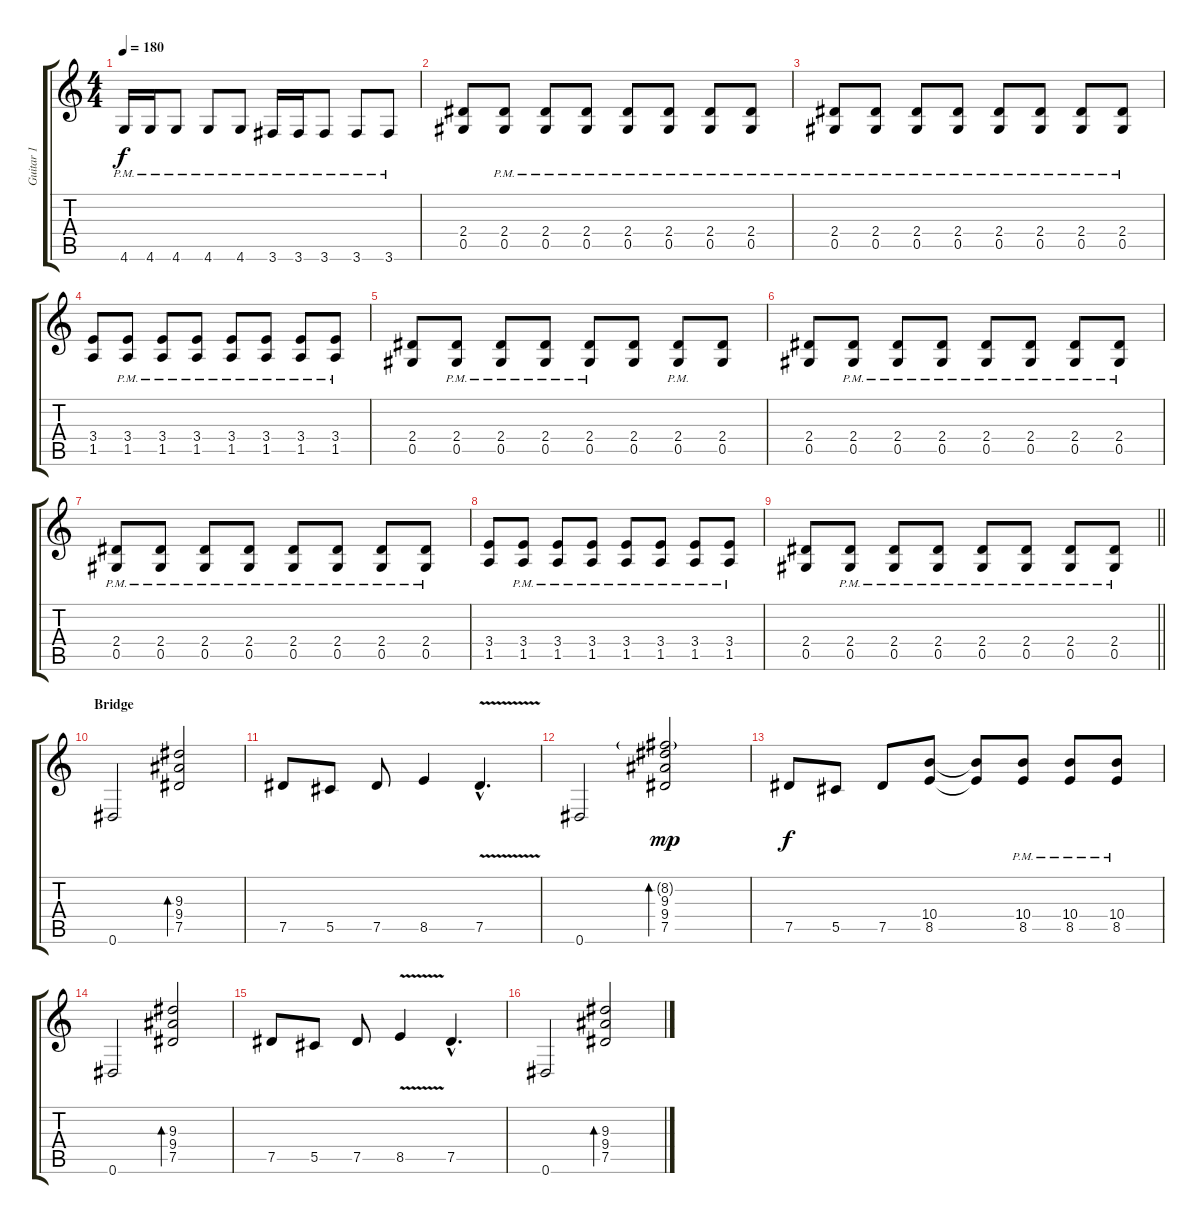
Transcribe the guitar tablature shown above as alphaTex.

\track ("Guitar 1" "Guitar 1") {instrument distortionguitar}
\staff {score tabs}
\tuning (Eb4 Bb3 Gb3 Db3 Ab2 Eb2) {hide}
\ts (4 4)
\tempo 180
\clef g2
\ks c
4.6{pm}.16{dy f} 4.6{pm}.16 4.6{pm}.8 4.6{pm}.8 4.6{pm}.8 3.6{pm}.16 3.6{pm}.16 3.6{pm}.8 3.6{pm}.8 3.6{pm}.8 |
(2.4 0.5).8 (2.4{pm} 0.5{pm}).8 (2.4{pm} 0.5{pm}).8 (2.4{pm} 0.5{pm}).8 (2.4{pm} 0.5{pm}).8 (2.4{pm} 0.5{pm}).8 (2.4{pm} 0.5{pm}).8 (2.4{pm} 0.5{pm}).8 |
(2.4{pm} 0.5{pm}).8 (2.4{pm} 0.5{pm}).8 (2.4{pm} 0.5{pm}).8 (2.4{pm} 0.5{pm}).8 (2.4{pm} 0.5{pm}).8 (2.4{pm} 0.5{pm}).8 (2.4{pm} 0.5{pm}).8 (2.4{pm} 0.5{pm}).8 |
(3.4 1.5).8 (3.4{pm} 1.5{pm}).8 (3.4{pm} 1.5{pm}).8 (3.4{pm} 1.5{pm}).8 (3.4{pm} 1.5{pm}).8 (3.4{pm} 1.5{pm}).8 (3.4{pm} 1.5{pm}).8 (3.4{pm} 1.5{pm}).8 |
(2.4 0.5).8 (2.4{pm} 0.5{pm}).8 (2.4{pm} 0.5{pm}).8 (2.4{pm} 0.5{pm}).8 (2.4{pm} 0.5{pm}).8 (2.4 0.5).8 (2.4{pm} 0.5{pm}).8 (2.4 0.5).8 |
(2.4 0.5).8 (2.4{pm} 0.5{pm}).8 (2.4{pm} 0.5{pm}).8 (2.4{pm} 0.5{pm}).8 (2.4{pm} 0.5{pm}).8 (2.4{pm} 0.5{pm}).8 (2.4{pm} 0.5{pm}).8 (2.4{pm} 0.5{pm}).8 |
(2.4{pm} 0.5{pm}).8 (2.4{pm} 0.5{pm}).8 (2.4{pm} 0.5{pm}).8 (2.4{pm} 0.5{pm}).8 (2.4{pm} 0.5{pm}).8 (2.4{pm} 0.5{pm}).8 (2.4{pm} 0.5{pm}).8 (2.4{pm} 0.5{pm}).8 |
(3.4 1.5).8 (3.4{pm} 1.5{pm}).8 (3.4{pm} 1.5{pm}).8 (3.4{pm} 1.5{pm}).8 (3.4{pm} 1.5{pm}).8 (3.4{pm} 1.5{pm}).8 (3.4{pm} 1.5{pm}).8 (3.4{pm} 1.5{pm}).8 |
\barLineRight lightlight
(2.4 0.5).8 (2.4{pm} 0.5{pm}).8 (2.4{pm} 0.5{pm}).8 (2.4{pm} 0.5{pm}).8 (2.4{pm} 0.5{pm}).8 (2.4{pm} 0.5{pm}).8 (2.4{pm} 0.5{pm}).8 (2.4{pm} 0.5{pm}).8 |
\section ("" "Bridge")
0.6.2 (9.3 9.4 7.5).2{bd 240} |
7.5.8 5.5.8 7.5.8 8.5.4 7.5{v hac}.4{d} |
0.6.2 (8.2{g} 9.3 9.4 7.5).2{bd 240 dy mp} |
7.5.8{dy f} 5.5.8 7.5.8 (10.4 8.5).8 (10.4{t} 8.5{t}).8 (10.4{pm} 8.5{pm}).8 (10.4{pm} 8.5{pm}).8 (10.4{pm} 8.5{pm}).8 |
0.6.2 (9.3 9.4 7.5).2{bd 240} |
7.5.8 5.5.8 7.5.8 8.5{v}.4 7.5{hac}.4{d} |
0.6.2 (9.3 9.4 7.5).2{bd 240}
